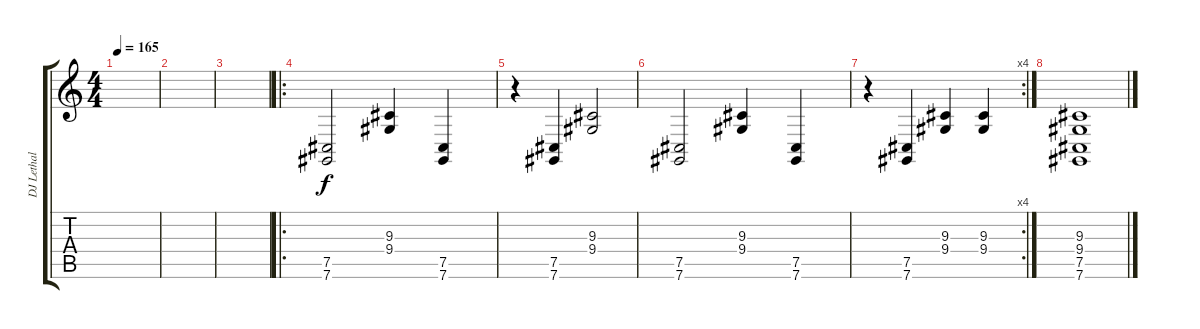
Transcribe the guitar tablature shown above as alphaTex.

\track ("DJ Lethal" "DJ Lethal") {instrument gunshot}
\staff {score tabs}
\tuning (Db4 Ab3 E3 B2 Gb2 Db2) {hide}
\ts (4 4)
\tempo 165
\clef g2
\ks c
|
|
|
\ro
(7.5 7.6).2 (9.3 9.4).4 (7.5 7.6).4 |
r.4 (7.5 7.6).4 (9.3 9.4).2 |
(7.5 7.6).2 (9.3 9.4).4 (7.5 7.6).4 |
\rc 4
r.4 (7.5 7.6).4 (9.3 9.4).4 (9.3 9.4).4 |
(9.3 9.4 7.5 7.6).1
